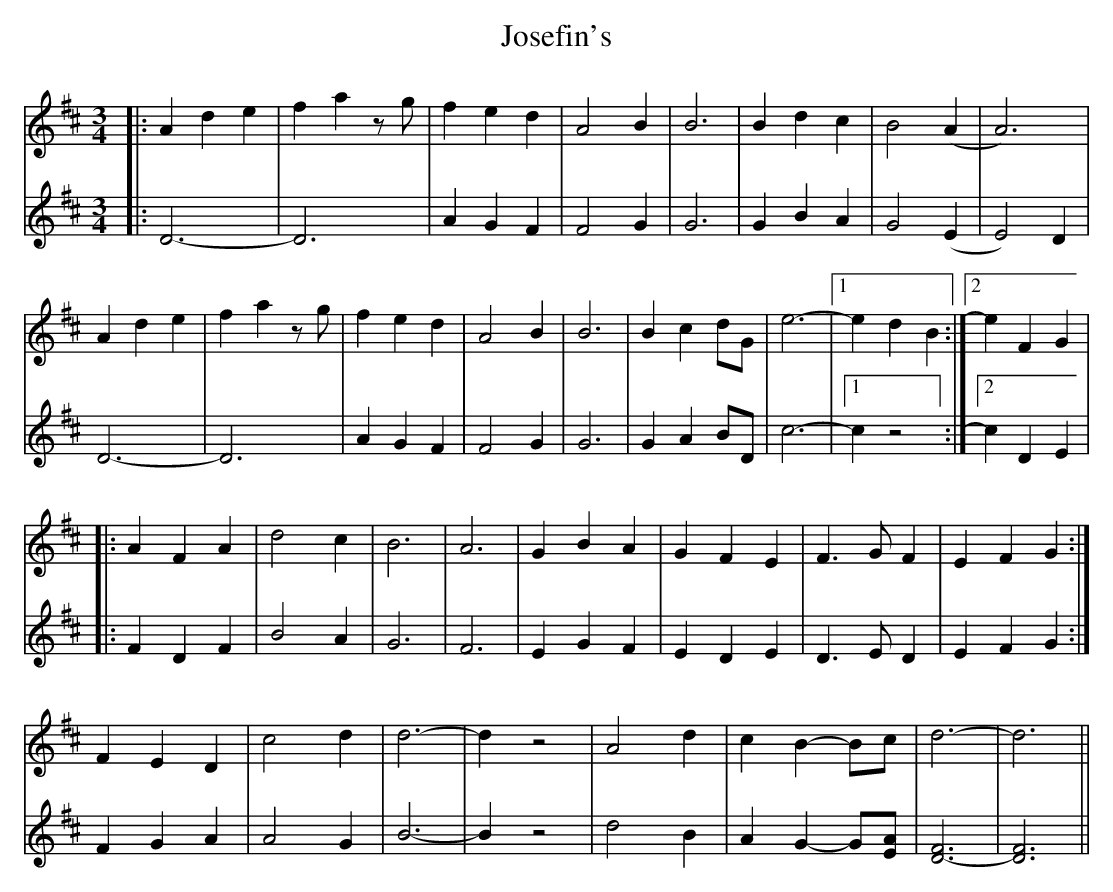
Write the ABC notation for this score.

X:1
T: Josefin's
M: 3/4
L: 1/8
K: Dmaj
V:1
|:A2 d2 e2|f2 a2 zg|f2 e2 d2|A4 B2|B6|B2 d2 c2|B4 (A2|A6)|
A2 d2 e2|f2 a2 zg|f2 e2 d2|A4 B2|B6|B2 c2 dG|e6-|1 e2 d2 B2:|2 e2 F2 G2|
|:A2 F2 A2|d4 c2|B6|A6|G2 B2 A2|G2 F2 E2|F3 G F2|E2 F2 G2:|
F2 E2 D2|c4 d2|d6-|d2 z4|A4 d2|c2 B2- Bc|d6-| d6||
V:2
|:D6-|D6|A2 G2 F2|F4 G2|G6|G2 B2 A2|G4 (E2|E4)D2|
D6-|D6|A2 G2 F2|F4 G2|G6|G2 A2 BD|c6-|1 c2 z4:|2 c2 D2 E2|
|:F2 D2 F2|B4 A2|G6|F6|E2 G2 F2|E2 D2 E2| D3 E D2|E2 F2 G2:|
F2 G2 A2|A4 G2|B6-|B2 z4|d4 B2|A2 G2- G[EA]|[D6-F6]|[D6F6]||
